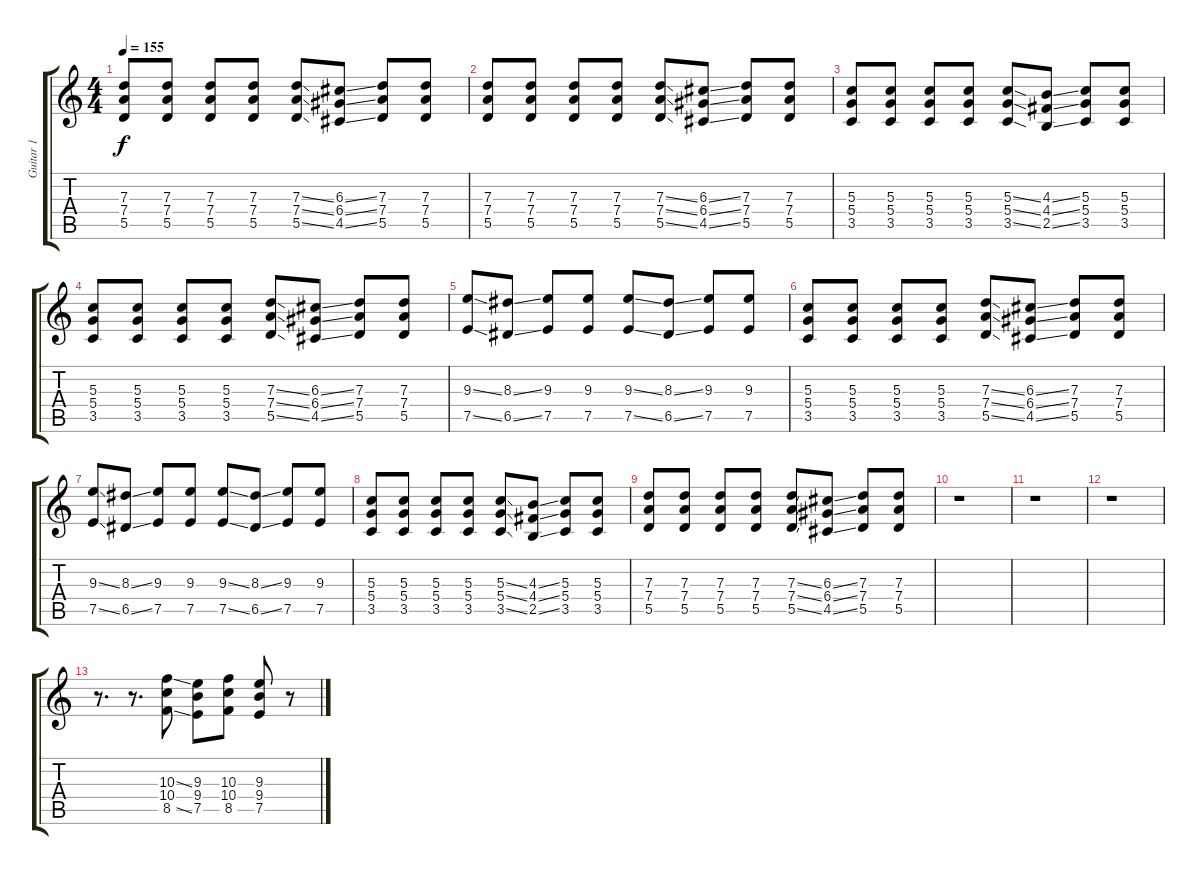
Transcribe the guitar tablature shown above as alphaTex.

\track ("Guitar 1" "Guitar 1") {instrument overdrivenguitar}
\staff {score tabs}
\tuning (E4 B3 G3 D3 A2 E2) {hide}
\ts (4 4)
\tempo 155
\clef g2
\ks c
(7.3 7.4 5.5).8{dy f} (7.3 7.4 5.5).8 (7.3 7.4 5.5).8 (7.3 7.4 5.5).8 (7.3{ss} 7.4{ss} 5.5{ss}).8 (6.3{ss} 6.4{ss} 4.5{ss}).8 (7.3 7.4 5.5).8 (7.3 7.4 5.5).8 |
(7.3 7.4 5.5).8 (7.3 7.4 5.5).8 (7.3 7.4 5.5).8 (7.3 7.4 5.5).8 (7.3{ss} 7.4{ss} 5.5{ss}).8 (6.3{ss} 6.4{ss} 4.5{ss}).8 (7.3 7.4 5.5).8 (7.3 7.4 5.5).8 |
(5.3 5.4 3.5).8 (5.3 5.4 3.5).8 (5.3 5.4 3.5).8 (5.3 5.4 3.5).8 (5.3{ss} 5.4{ss} 3.5{ss}).8 (4.3{ss} 4.4{ss} 2.5{ss}).8 (5.3 5.4 3.5).8 (5.3 5.4 3.5).8 |
(5.3 5.4 3.5).8 (5.3 5.4 3.5).8 (5.3 5.4 3.5).8 (5.3 5.4 3.5).8 (7.3{ss} 7.4{ss} 5.5{ss}).8 (6.3{ss} 6.4{ss} 4.5{ss}).8 (7.3 7.4 5.5).8 (7.3 7.4 5.5).8 |
(9.3{ss} 7.5{ss}).8 (8.3{ss} 6.5{ss}).8 (9.3 7.5).8 (9.3 7.5).8 (9.3{ss} 7.5{ss}).8 (8.3{ss} 6.5{ss}).8 (9.3 7.5).8 (9.3 7.5).8 |
(5.3 5.4 3.5).8 (5.3 5.4 3.5).8 (5.3 5.4 3.5).8 (5.3 5.4 3.5).8 (7.3{ss} 7.4{ss} 5.5{ss}).8 (6.3{ss} 6.4{ss} 4.5{ss}).8 (7.3 7.4 5.5).8 (7.3 7.4 5.5).8 |
(9.3{ss} 7.5{ss}).8 (8.3{ss} 6.5{ss}).8 (9.3 7.5).8 (9.3 7.5).8 (9.3{ss} 7.5{ss}).8 (8.3{ss} 6.5{ss}).8 (9.3 7.5).8 (9.3 7.5).8 |
(5.3 5.4 3.5).8 (5.3 5.4 3.5).8 (5.3 5.4 3.5).8 (5.3 5.4 3.5).8 (5.3{ss} 5.4{ss} 3.5{ss}).8 (4.3{ss} 4.4{ss} 2.5{ss}).8 (5.3 5.4 3.5).8 (5.3 5.4 3.5).8 |
(7.3 7.4 5.5).8 (7.3 7.4 5.5).8 (7.3 7.4 5.5).8 (7.3 7.4 5.5).8 (7.3{ss} 7.4{ss} 5.5{ss}).8 (6.3{ss} 6.4{ss} 4.5{ss}).8 (7.3 7.4 5.5).8 (7.3 7.4 5.5).8 |
r.1 |
r.1 |
r.1 |
r.8{d} r.8{d} (10.3{ss} 10.4 8.5{ss}).8 (9.3 9.4 7.5).8 (10.3 10.4 8.5).8 (9.3 9.4 7.5).8 r.8
